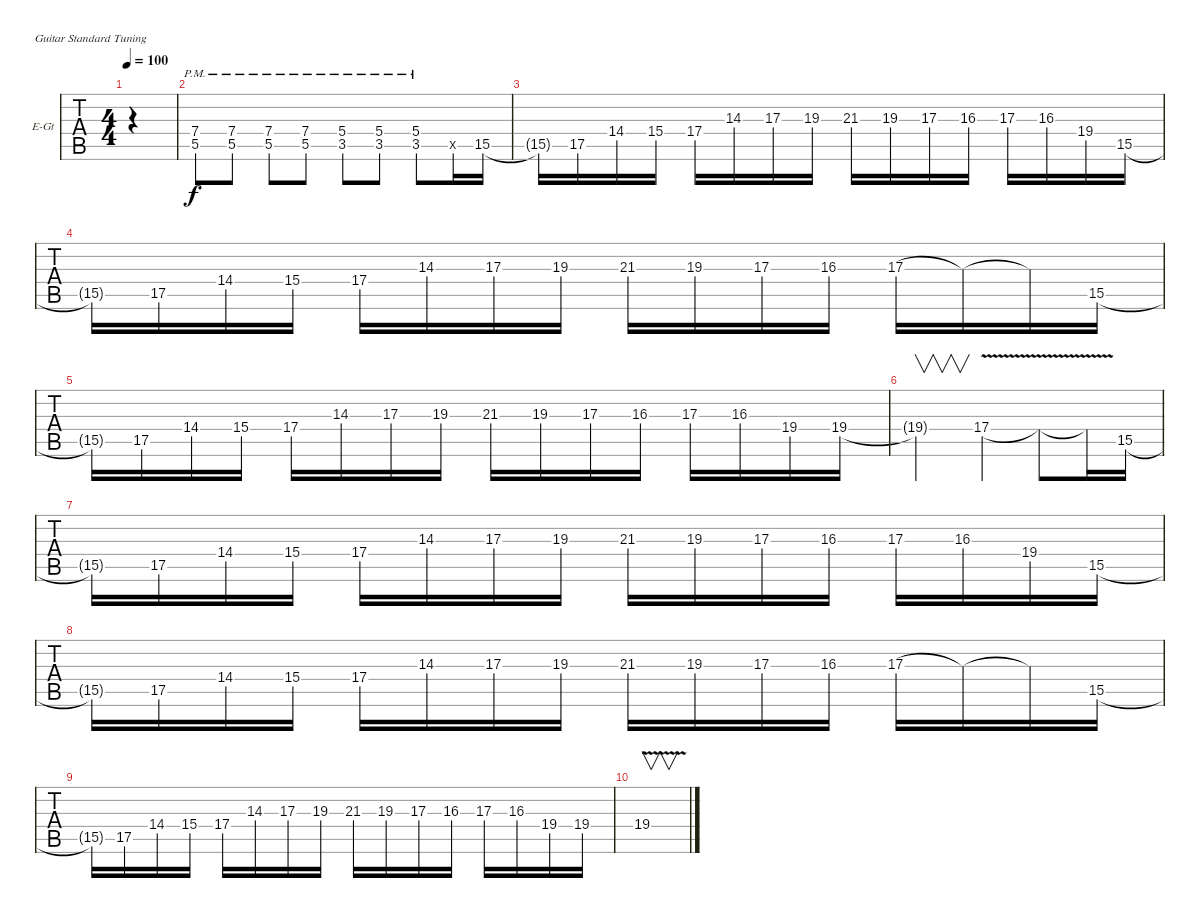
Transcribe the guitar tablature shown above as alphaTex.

\defaultSystemsLayout 4
\bracketExtendMode groupsimilarinstruments
\firstSystemTrackNameOrientation horizontal
\otherSystemsTrackNameOrientation horizontal
\track ("Electric Guitar" "E-Gt") {instrument distortionguitar}
\staff {tabs}
\tuning (E4 B3 G3 D3 A2 E2)
\ts (4 4)
\tempo 100
\clef g2
\ks c
|
(5.5{pm} 7.4{pm}).8 (5.5{pm} 7.4{pm}).8 (5.5{pm} 7.4{pm}).8 (5.5{pm} 7.4{pm}).8 (3.5{pm} 5.4{pm}).8 (3.5{pm} 5.4{pm}).8 (3.5{pm} 5.4{pm}).8 0.5{x}.16 15.5.16 |
15.5{t}.16 17.5.16 14.4.16 15.4.16 17.4.16 14.3.16 17.3.16 19.3.16 21.3.16 19.3.16 17.3.16 16.3.16 17.3.16 16.3.16 19.4.16 15.5.16 |
15.5{t}.16 17.5.16 14.4.16 15.4.16 17.4.16 14.3.16 17.3.16 19.3.16 21.3.16 19.3.16 17.3.16 16.3.16 17.3.16 17.3{t}.16 17.3{t}.16 15.5.16 |
15.5{t}.16 17.5.16 14.4.16 15.4.16 17.4.16 14.3.16 17.3.16 19.3.16 21.3.16 19.3.16 17.3.16 16.3.16 17.3.16 16.3.16 19.4.16 19.4.16 |
19.4{t}.2{v} 17.4{v}.4 17.4{v t}.8 17.4{v t}.16 15.5.16 |
15.5{t}.16 17.5.16 14.4.16 15.4.16 17.4.16 14.3.16 17.3.16 19.3.16 21.3.16 19.3.16 17.3.16 16.3.16 17.3.16 16.3.16 19.4.16 15.5.16 |
15.5{t}.16 17.5.16 14.4.16 15.4.16 17.4.16 14.3.16 17.3.16 19.3.16 21.3.16 19.3.16 17.3.16 16.3.16 17.3.16 17.3{t}.16 17.3{t}.16 15.5.16 |
15.5{t}.16 17.5.16 14.4.16 15.4.16 17.4.16 14.3.16 17.3.16 19.3.16 21.3.16 19.3.16 17.3.16 16.3.16 17.3.16 16.3.16 19.4.16 19.4.16 |
19.4{v}.1{v}
